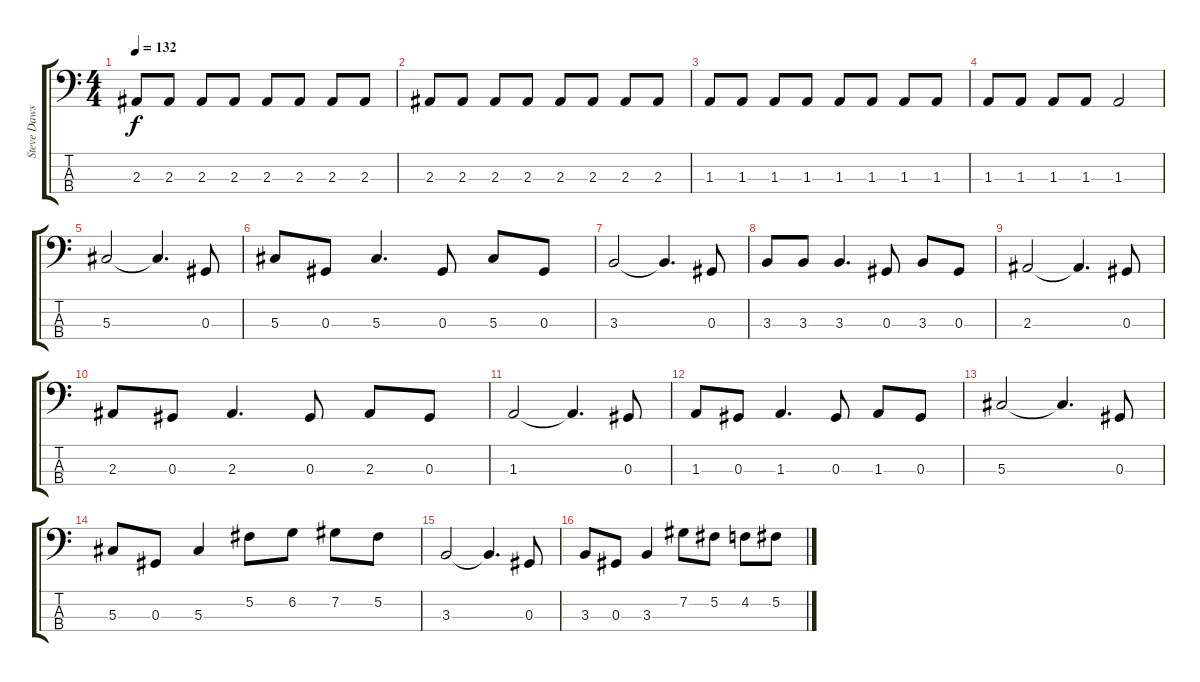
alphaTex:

\track ("Steve Dawson" "Steve Daws") {instrument electricbassfinger}
\staff {score tabs}
\tuning (Gb2 Db2 Ab1 Eb1) {hide}
\ts (4 4)
\tempo 132
\clef f4
\ks c
2.3.8{dy f} 2.3.8 2.3.8 2.3.8 2.3.8 2.3.8 2.3.8 2.3.8 |
2.3.8 2.3.8 2.3.8 2.3.8 2.3.8 2.3.8 2.3.8 2.3.8 |
1.3.8 1.3.8 1.3.8 1.3.8 1.3.8 1.3.8 1.3.8 1.3.8 |
1.3.8 1.3.8 1.3.8 1.3.8 1.3.2 |
5.3.2 5.3{t}.4{d} 0.3.8 |
5.3.8 0.3.8 5.3.4{d} 0.3.8 5.3.8 0.3.8 |
3.3.2 3.3{t}.4{d} 0.3.8 |
3.3.8 3.3.8 3.3.4{d} 0.3.8 3.3.8 0.3.8 |
2.3.2 2.3{t}.4{d} 0.3.8 |
2.3.8 0.3.8 2.3.4{d} 0.3.8 2.3.8 0.3.8 |
1.3.2 1.3{t}.4{d} 0.3.8 |
1.3.8 0.3.8 1.3.4{d} 0.3.8 1.3.8 0.3.8 |
5.3.2 5.3{t}.4{d} 0.3.8 |
5.3.8 0.3.8 5.3.4 5.2.8 6.2.8 7.2.8 5.2.8 |
3.3.2 3.3{t}.4{d} 0.3.8 |
3.3.8 0.3.8 3.3.4 7.2.8 5.2.8 4.2.8 5.2.8
